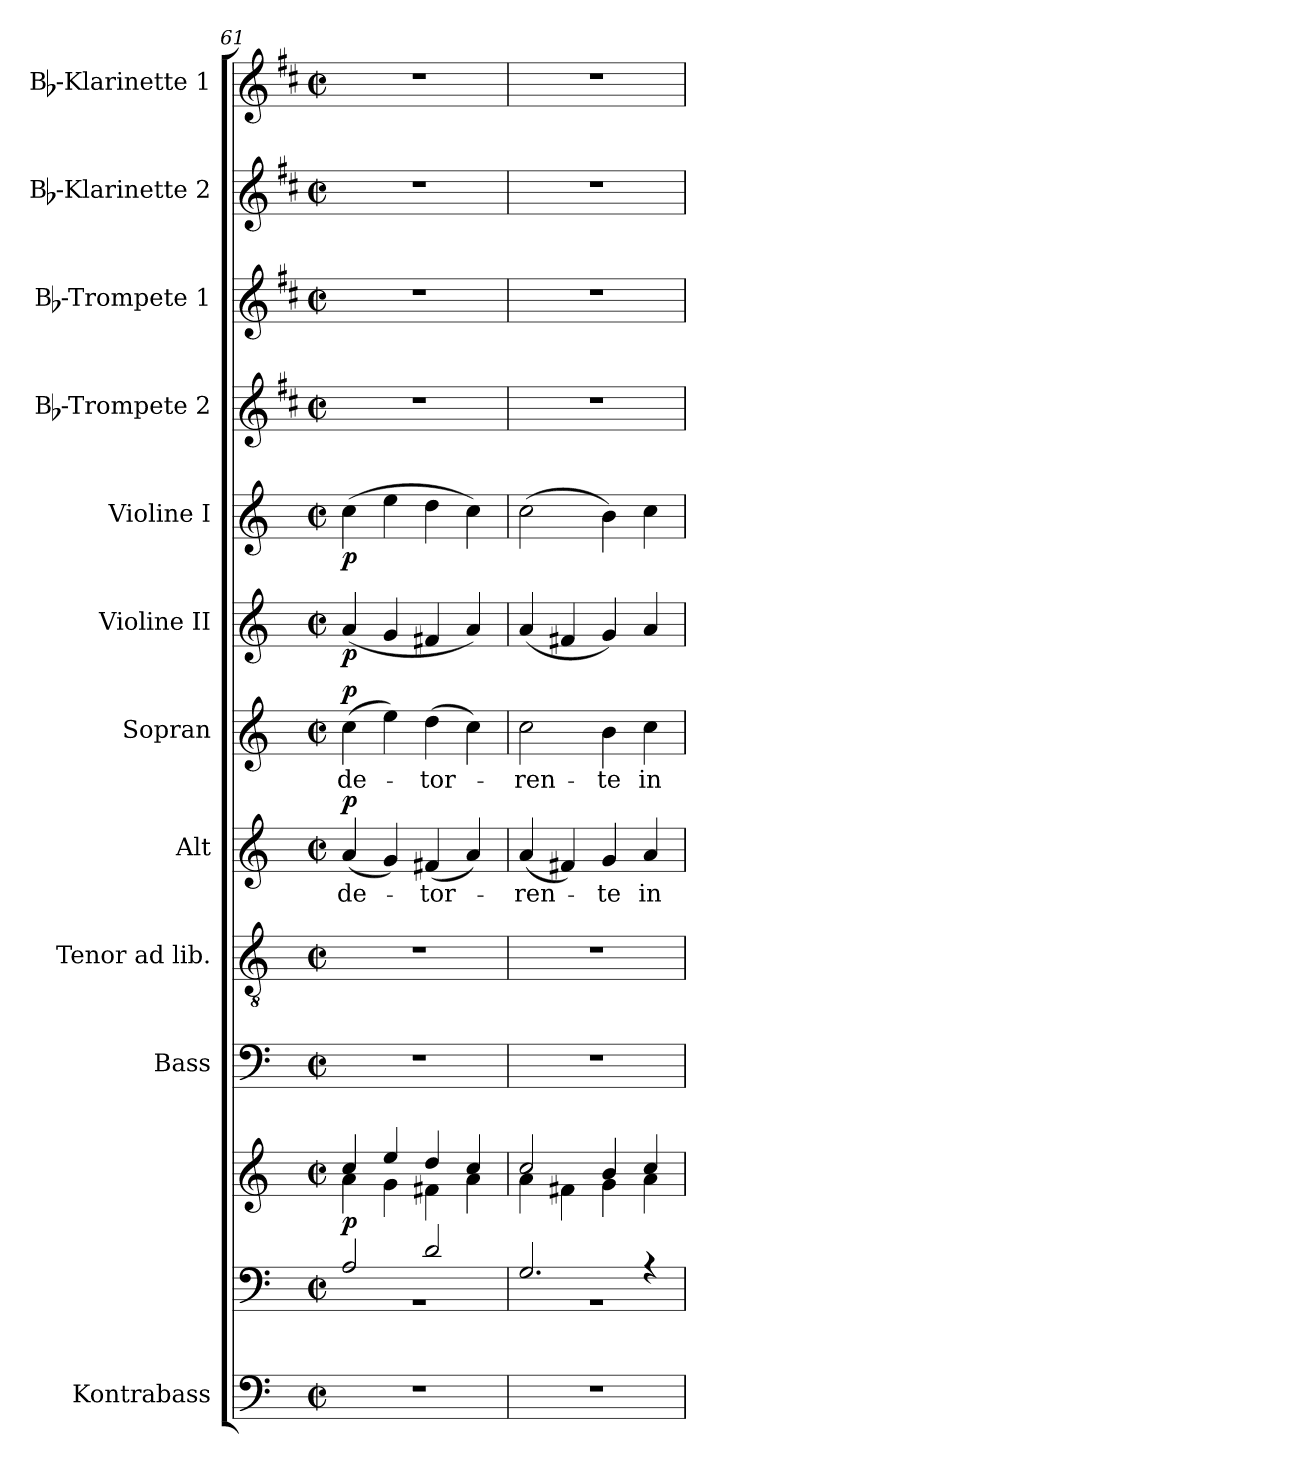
**kern	**kern	**kern	**dynam	**kern	**kern	**kern	**text	**dynam	**kern	**text	**dynam	**kern	**dynam	**kern	**dynam	**kern	**kern	**kern	**kern
*part12	*part11	*part11	*part11	*part10	*part9	*part8	*part8	*part8	*part7	*part7	*part7	*part6	*part6	*part5	*part5	*part4	*part3	*part2	*part1
*staff13	*staff12	*staff11	*staff11/12	*staff10	*staff9	*staff8	*staff8	*staff8	*staff7	*staff7	*staff7	*staff6	*staff6	*staff5	*staff5	*staff4	*staff3	*staff2	*staff1
*I"Kontrabass	*	*	*	*I"Bass	*I"Tenor ad lib.	*I"Alt	*	*	*I"Sopran	*	*	*I"Violine II	*	*I"Violine I	*	*I"Bb-Trompete 2	*I"Bb-Trompete 1	*I"Bb-Klarinette 2	*I"Bb-Klarinette 1
*I'Kb.	*	*	*	*I'B.	*I'T.	*I'A.	*	*	*I'S.	*	*	*I'Vl. II	*	*I'Vl. I	*	*I'Bb Trp. 2	*I'Bb Trp. 1	*I'Bb Kl. 2	*I'Bb Kl. 1
*clefF4	*clefF4	*clefG2	*	*clefF4	*clefGv2	*clefG2	*	*	*clefG2	*	*	*clefG2	*	*clefG2	*	*clefG2	*clefG2	*clefG2	*clefG2
*ITrd7c12	*	*	*	*	*	*	*	*	*	*	*	*	*	*	*	*ITrd1c2	*ITrd1c2	*ITrd1c2	*ITrd1c2
*k[]	*k[]	*k[]	*	*k[]	*k[]	*k[]	*	*	*k[]	*	*	*k[]	*	*k[]	*	*k[]	*k[]	*k[]	*k[]
*C:	*C:	*C:	*	*C:	*C:	*C:	*	*	*C:	*	*	*C:	*	*C:	*	*C:	*C:	*C:	*C:
*M2/2	*M2/2	*M2/2	*	*M2/2	*M2/2	*M2/2	*	*	*M2/2	*	*	*M2/2	*	*M2/2	*	*M2/2	*M2/2	*M2/2	*M2/2
*met(c|)	*met(c|)	*met(c|)	*	*met(c|)	*met(c|)	*met(c|)	*	*	*met(c|)	*	*	*met(c|)	*	*met(c|)	*	*met(c|)	*met(c|)	*met(c|)	*met(c|)
=61	=61	=61	=61	=61	=61	=61	=61	=61	=61	=61	=61	=61	=61	=61	=61	=61	=61	=61	=61
*	*^	*^	*	*	*	*	*	*	*	*	*	*	*	*	*	*	*	*	*
!	!	!	!	!	!LO:DY:b	!	!	!	!LO:LY:b	!LO:DY:a	!	!LO:LY:b	!LO:DY:a	!	!LO:DY:b	!	!LO:DY:b	!	!	!	!
1r	2A/	1rBB	4cc/	4a\	p	1r	1r	(<4a/	de-	p	(>4cc\	de-	p	(<4a/	p	(>4cc\	p	1r	1r	1r	1r
.	.	.	4ee/	4g\	.	.	.	4g/)	.	.	4ee\)	.	.	4g/	.	4ee\	.	.	.	.	.
!	!	!	!	!	!	!	!	!	!LO:LY:b	!	!	!LO:LY:b	!	!	!	!	!	!	!	!	!
.	2d/	.	4dd/	4f#X\	.	.	.	(<4f#X/	-tor-	.	(>4dd\	-tor-	.	4f#X/	.	4dd\	.	.	.	.	.
.	.	.	4cc/	4a\	.	.	.	4a/)	.	.	4cc\)	.	.	4a/)	.	4cc\)	.	.	.	.	.
=62	=62	=62	=62	=62	=62	=62	=62	=62	=62	=62	=62	=62	=62	=62	=62	=62	=62	=62	=62	=62	=62
!	!	!	!	!	!	!	!	!	!LO:LY:b	!	!	!LO:LY:b	!	!	!	!	!	!	!	!	!
1r	2.G/	1rBB	2cc/	4a\	.	1r	1r	(<4a/	-ren-	.	2cc\	-ren-	.	(<4a/	.	(>2cc\	.	1r	1r	1r	1r
.	.	.	.	4f#X\	.	.	.	4f#X/)	.	.	.	.	.	4f#X/	.	.	.	.	.	.	.
!	!	!	!	!	!	!	!	!	!LO:LY:b	!	!	!LO:LY:b	!	!	!	!	!	!	!	!	!
.	.	.	4b/	4g\	.	.	.	4g/	-te	.	4b\	-te	.	4g/)	.	4b\)	.	.	.	.	.
!	!	!	!	!	!	!	!	!	!LO:LY:b	!	!	!LO:LY:b	!	!	!	!	!	!	!	!	!
.	4rG	.	4cc/	4a\	.	.	.	4a/	in	.	4cc\	in	.	4a/	.	4cc\	.	.	.	.	.
*	*v	*v	*	*	*	*	*	*	*	*	*	*	*	*	*	*	*	*	*	*	*
*	*	*v	*v	*	*	*	*	*	*	*	*	*	*	*	*	*	*	*	*	*
=	=	=	=	=	=	=	=	=	=	=	=	=	=	=	=	=	=	=	=
*-	*-	*-	*-	*-	*-	*-	*-	*-	*-	*-	*-	*-	*-	*-	*-	*-	*-	*-	*-
